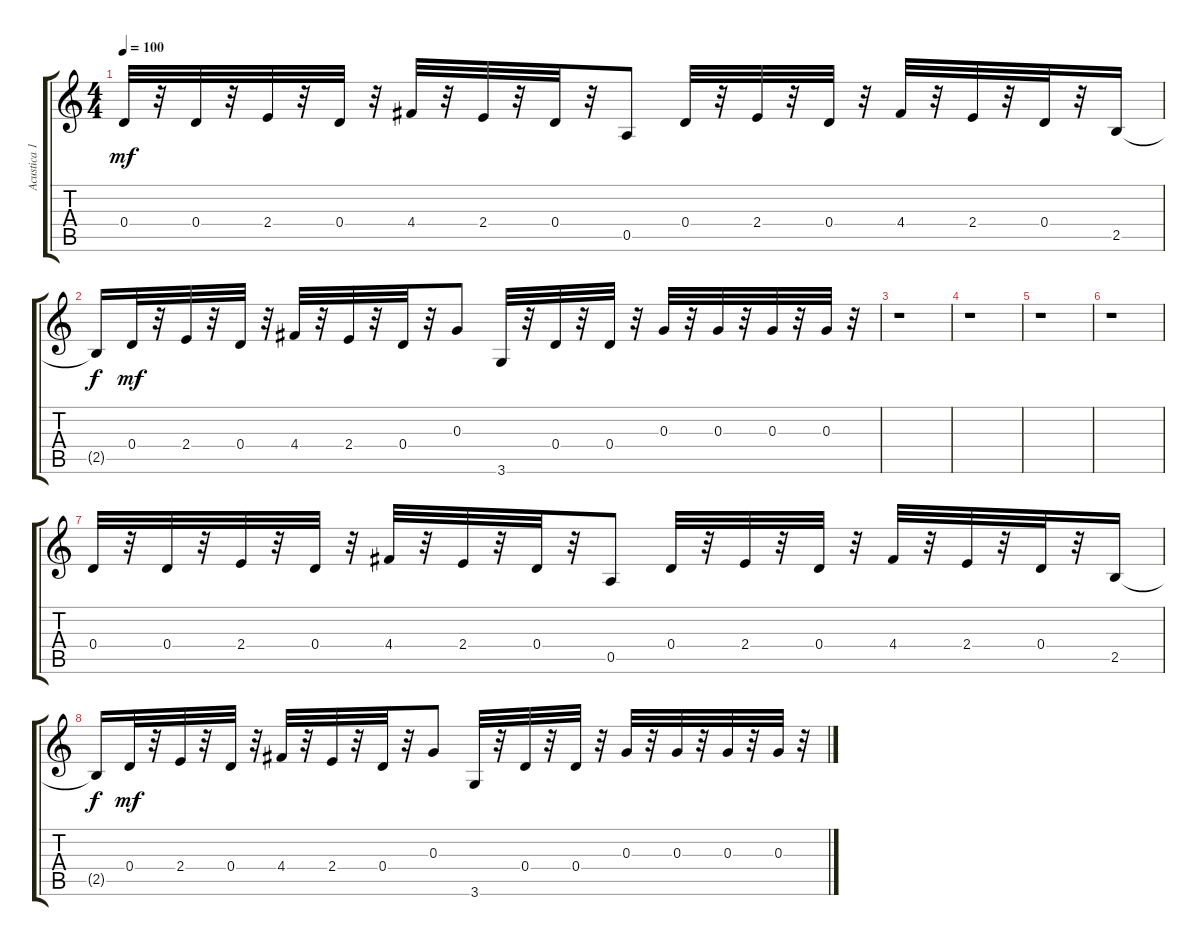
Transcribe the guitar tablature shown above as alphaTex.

\track ("Acustica 1" "Acustica 1") {instrument acousticguitarsteel}
\staff {score tabs}
\tuning (E4 B3 G3 D3 A2 E2) {hide}
\ts (4 4)
\tempo 100
\clef g2
\ks c
0.4.32{dy mf} r.32 0.4.32 r.32 2.4.32 r.32 0.4.32 r.32 4.4.32 r.32 2.4.32 r.32 0.4.32 r.32 0.5.8 0.4.32 r.32 2.4.32 r.32 0.4.32 r.32 4.4.32 r.32 2.4.32 r.32 0.4.32 r.32 2.5.16 |
2.5{t}.16{dy f} 0.4.32{dy mf} r.32 2.4.32 r.32 0.4.32 r.32 4.4.32 r.32 2.4.32 r.32 0.4.32 r.32 0.3.8 3.6.32 r.32 0.4.32 r.32 0.4.32 r.32 0.3.32 r.32 0.3.32 r.32 0.3.32 r.32 0.3.32 r.32 |
r.1 |
r.1 |
r.1 |
r.1 |
0.4.32 r.32 0.4.32 r.32 2.4.32 r.32 0.4.32 r.32 4.4.32 r.32 2.4.32 r.32 0.4.32 r.32 0.5.8 0.4.32 r.32 2.4.32 r.32 0.4.32 r.32 4.4.32 r.32 2.4.32 r.32 0.4.32 r.32 2.5.16 |
2.5{t}.16{dy f} 0.4.32{dy mf} r.32 2.4.32 r.32 0.4.32 r.32 4.4.32 r.32 2.4.32 r.32 0.4.32 r.32 0.3.8 3.6.32 r.32 0.4.32 r.32 0.4.32 r.32 0.3.32 r.32 0.3.32 r.32 0.3.32 r.32 0.3.32 r.32
